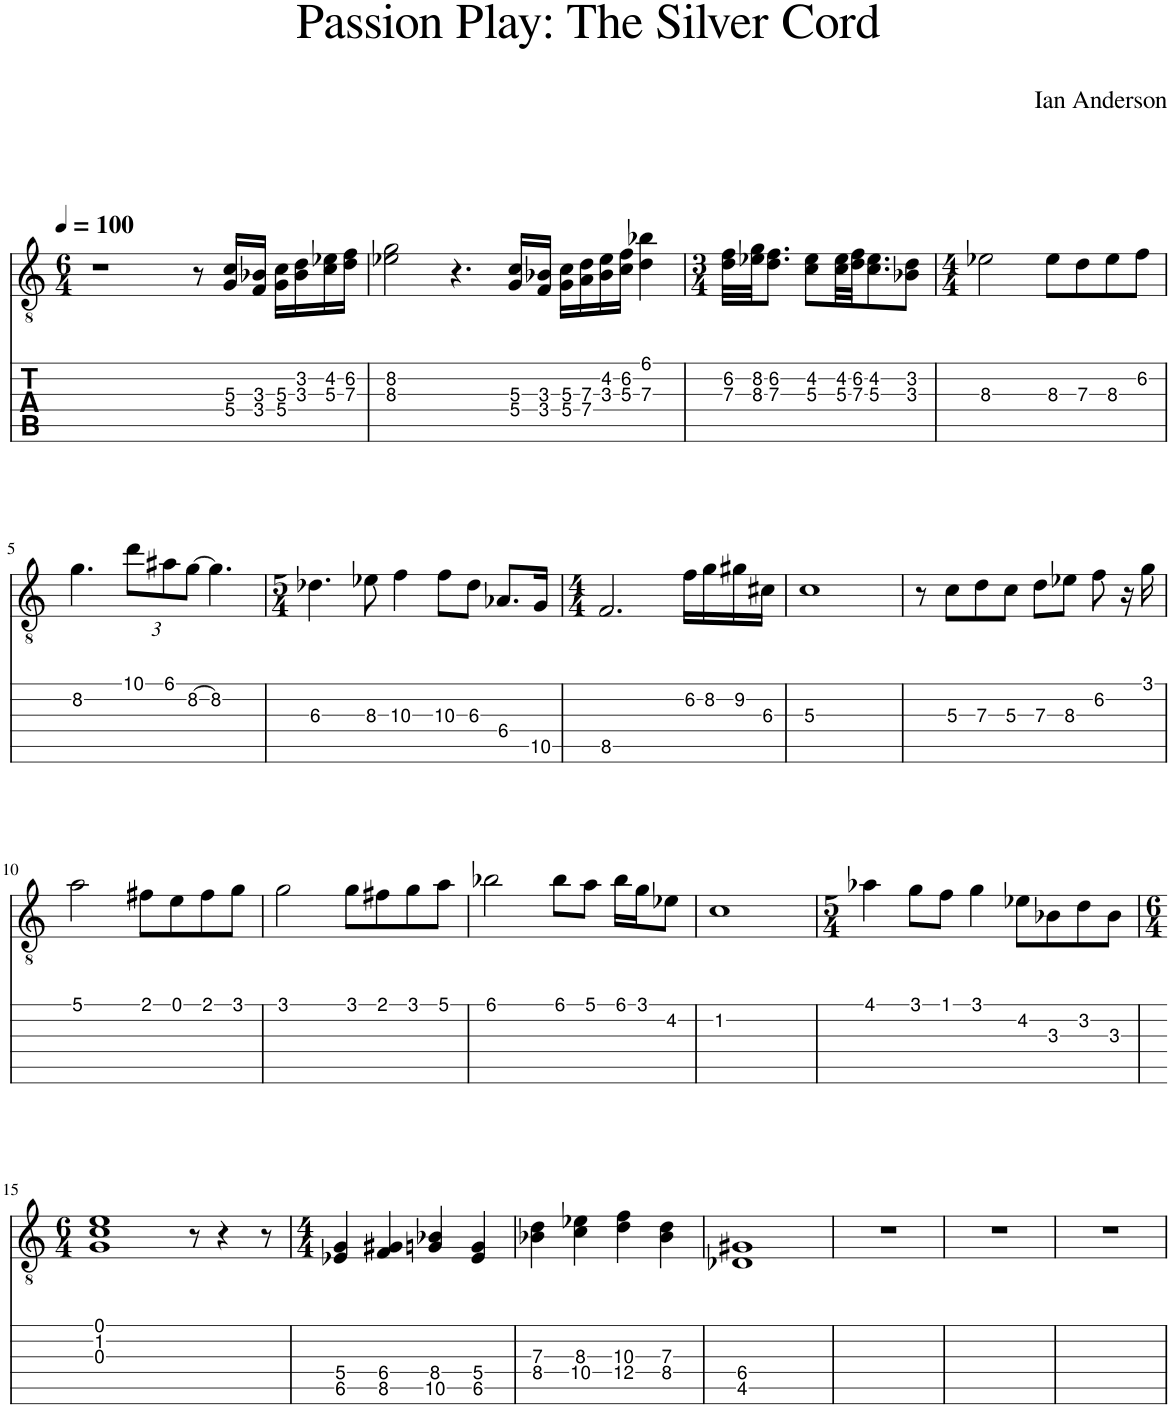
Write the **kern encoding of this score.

**kern	**kern
*part1	*part1
*staff2	*staff1
*I"Electric Guitar	*
*I'El. Guit.	*
*stria6	*
*	*clefGv2
*k[]	*k[]
*M6/4	*M6/4
*MM100	*MM100
=1	=1
1r	1r
8r	8r
16G\ 16c\LL	16G/ 16c/LL
16F\ 16B-X\	16F/ 16B-X/JJ
16G\ 16c\	16G\ 16c\LL
16B-X\ 16d\	16B-\ 16d\
16c\ 16e-X\	16c\ 16e-X\
16d\ 16f\JJ	16d\ 16f\JJ
=2	=2
2e- 2g	2e-X\ 2g\
4.r	4.r
16G\ 16c\LL	16G/ 16c/LL
16F\ 16B-\	16F/ 16B-X/JJ
16G\ 16c\	16G\ 16c\LL
16A\ 16d\	16A\ 16d\
16B-\ 16e-\	16B-\ 16e-\
16c\ 16f\JJ	16c\ 16f\JJ
4d 4b-	4d\ 4b-X\
=3	=3
*M3/4	*M3/4
32d\ 32f\LLL	32d\ 32f\LLL
32e-\ 32g\JJ	32e-X\ 32g\JJ
8.d\ 8.f\J	8.d\ 8.f\J
8c\ 8e-\L	8c\ 8e-\L
32c\ 32e-\LL	32c\ 32e-\LL
32d\ 32f\JJ	32d\ 32f\JJ
8.c\ 8.e-\J	8.c\ 8.e-\
8B- 8dJ	8B-X\ 8d\J
=4	=4
*M4/4	*M4/4
2e-	2e-X\
8e-L	8e-\L
8dJ	8d\
8e-L	8e-\
8fJ	8f\J
!!LO:LB:g=z
=5	=5
4.g	4.g\
*Xbrackettup	*Xbrackettup
12ddL	12dd\L
12a#J	12a#X\
[12g	[12g\J
4.g]	4.g\]
=6	=6
*M5/4	*M5/4
4.d-	4.d-X\
8e-	8e-X\
4f	4f\
8fL	8f\L
8d-	8d-\J
8.A-	8.A-X/L
16GJk	16G/Jk
=7	=7
*M4/4	*M4/4
2.F	2.F/
16fLL	16f\LL
16gJ	16g\
16g#L	16g#X\
16c#JJ	16c#X\JJ
=8	=8
1c	1c
=9	=9
8r	8r
8c	8c\L
8dL	8d\
8cJ	8c\J
8dL	8d\L
8e-J	8e-X\J
8f	8f\
16r	16r
16g	16g\
!!LO:LB:g=z
=10	=10
2a	2a\
8f#L	8f#X\L
8eJ	8e\
8f#L	8f#\
8gJ	8g\J
=11	=11
2g	2g\
8gL	8g\L
8f#J	8f#X\
8gL	8g\
8aJ	8a\J
=12	=12
2b-	2b-X\
8b-L	8b-\L
8aJ	8a\J
16b-LL	16b-\LL
16gJ	16g\J
8e-J	8e-X\J
=13	=13
1c	1c
=14	=14
*M5/4	*M5/4
4a-X	4a-X\
8gL	8g\L
8fJ	8f\J
4g	4g\
8e-XL	8e-X\L
8B-X	8B-X\
8d	8d\
8B-XJ	8B-\J
!!LO:LB:g=z
=15	=15
*M6/4	*M6/4
1G 1c 1e	1G 1c 1e
8r	8r
4r	4r
8r	8r
=16	=16
*M4/4	*M4/4
4E- 4G	4E-X/ 4G/
4F 4G#	4F/ 4G#X/
4G 4B-	4Gn/ 4B-X/
4E- 4G	4E-/ 4G/
=17	=17
4B- 4d	4B-X\ 4d\
4c 4e-	4c\ 4e-X\
4d 4f	4d\ 4f\
4B- 4d	4B-\ 4d\
=18	=18
1D- 1G#	1D-X 1G#X
=19	=19
1r	1r
=20	=20
1r	1r
=21	=21
1r	1r
=	=
*-	*-
